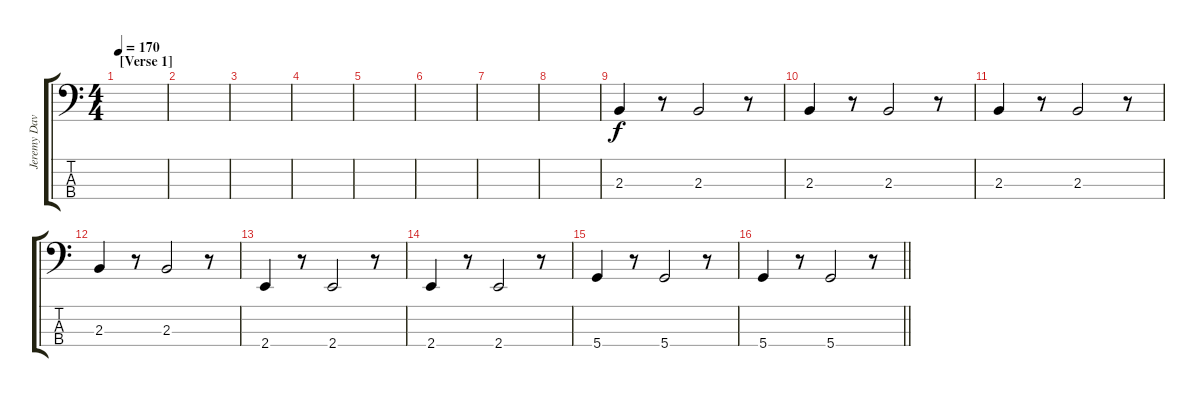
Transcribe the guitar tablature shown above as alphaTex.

\track ("Jeremy Davis" "Jeremy Dav") {instrument electricbasspick}
\staff {score tabs}
\tuning (G2 D2 A1 D1) {hide}
\ts (4 4)
\section ("" "[Verse 1]")
\tempo 170
\clef f4
\ks c
|
|
|
|
|
|
|
|
2.3.4 r.8 2.3.2 r.8 |
2.3.4 r.8 2.3.2 r.8 |
2.3.4 r.8 2.3.2 r.8 |
2.3.4 r.8 2.3.2 r.8 |
2.4.4 r.8 2.4.2 r.8 |
2.4.4 r.8 2.4.2 r.8 |
5.4.4 r.8 5.4.2 r.8 |
\barLineRight lightlight
5.4.4 r.8 5.4.2 r.8
